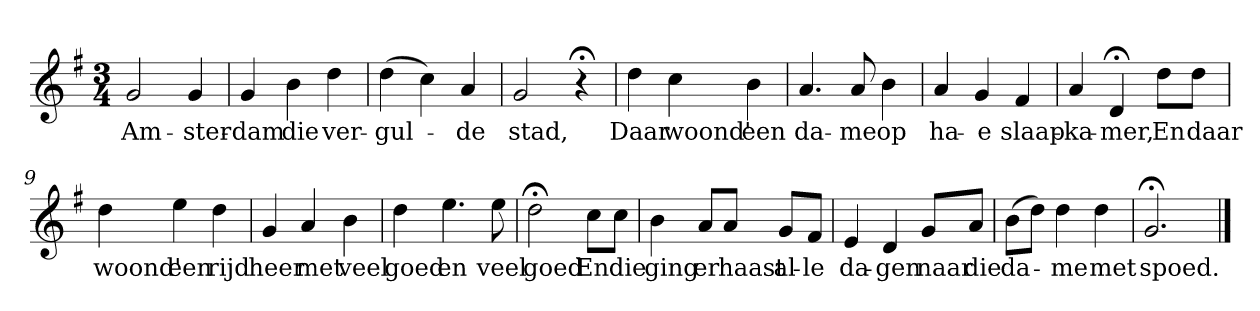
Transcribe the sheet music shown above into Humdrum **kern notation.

**kern	**text
*part1	*part1
*staff1	*staff1
*k[f#]	*
*G:	*
*M3/4	*
*MM120	*
=1	=1
2g	Am-
4g	-ster-
=2	=2
4g	-dam
4b	die
4dd	ver-
=3	=3
(4dd	-gul-
4cc)	.
4a	-de
=4	=4
2g	stad,
4r;<	.
=5	=5
4dd	Daar
4cc	woond'
4b	een
=6	=6
4.a	da-
8a	-me
4b	op
=7	=7
4a	ha-
4g	-e
4f#	slaap-
=8	=8
4a	-ka-
4d;<	-mer,
8ddL	En
8ddJ	daar
=9	=9
4dd	woond'
4ee	een
4dd	rijd
=10	=10
4g	heer
4a	met
4b	veel
=11	=11
4dd	goed
4.ee	en
8ee	veel
=12	=12
2dd;<	goed
8ccL	En
8ccJ	die
=13	=13
4b	ging
8aL	er
8aJ	haast
8gL	al-
8f#J	-le
=14	=14
4e	da-
4d	-gen
8gL	naar
8aJ	die
=15	=15
(8bL	da-
8ddJ)	.
4dd	-me
4dd	met
=16	=16
2.g;<	spoed.
==	==
*-	*-
